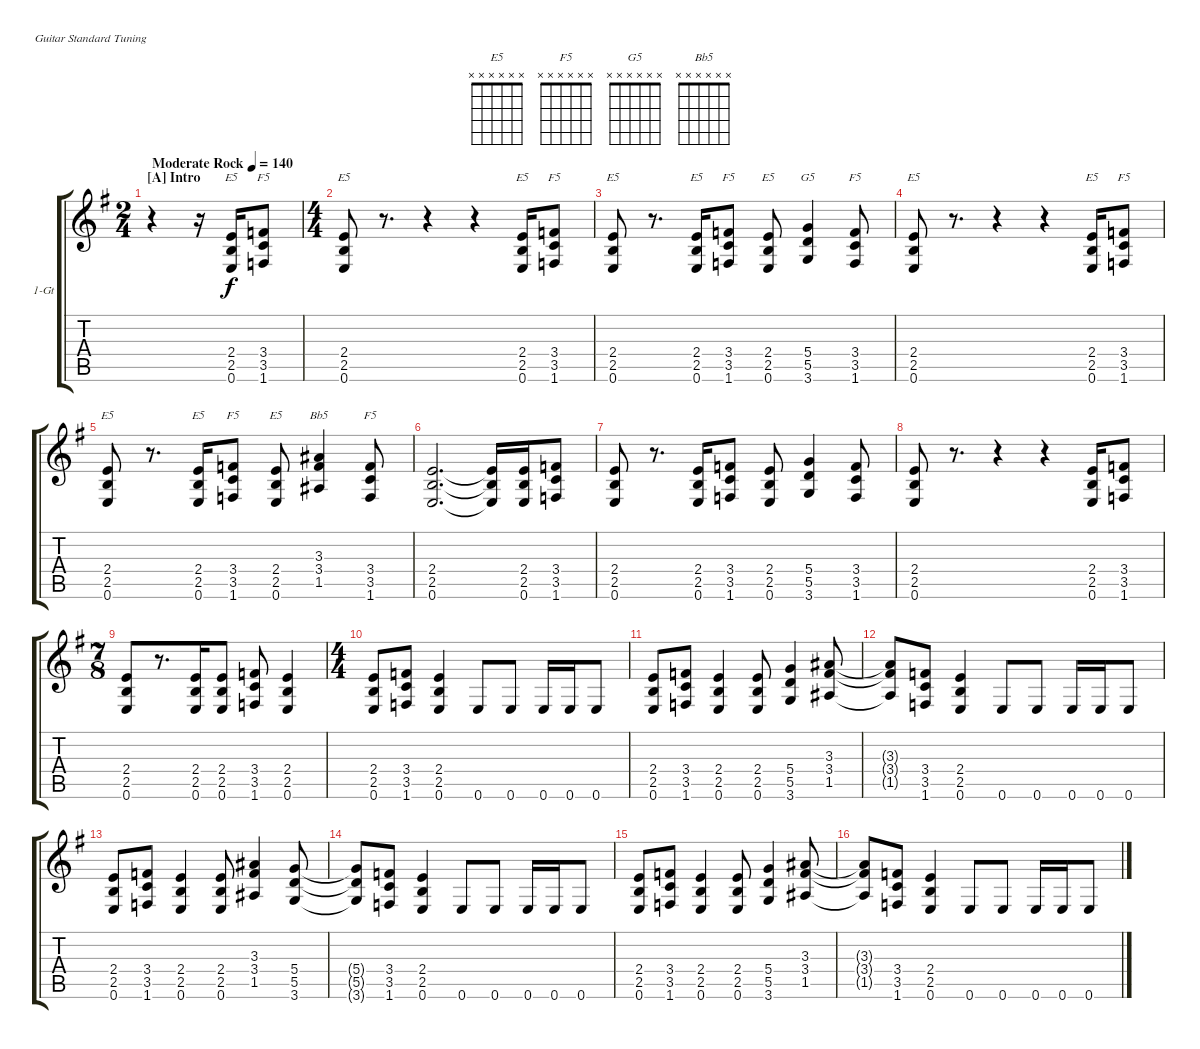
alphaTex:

\bracketExtendMode groupsimilarinstruments
\firstSystemTrackNameOrientation horizontal
\otherSystemsTrackNameOrientation horizontal
\track ("1-Gt" "1-Gt") {instrument distortionguitar}
\staff {score tabs}
\tuning (E4 B3 G3 D3 A2 E2)
\chord ("E5" x x x x x x)
\chord ("F5" x x x x x x)
\chord ("G5" x x x x x x)
\chord ("Bb5" x x x x x x)
\ts (2 4)
\section ("A" "Intro")
\tempo (140 "Moderate Rock")
\clef g2
\scale
1.08575
\ks g
r.4{dy f instrument distortionguitar} r.16 (2.4 2.5 0.6).16{ch "E5"} (3.4 3.5 1.6).8{ch "F5"} |
\ts (4 4)
\scale
0.91425 (2.4 2.5 0.6).8{ch "E5"} r.8{d} r.4 r.4 (2.4 2.5 0.6).16{ch "E5"} (3.4 3.5 1.6).8{ch "F5"} |
\scale
1.05549 (2.4 2.5 0.6).8{ch "E5"} r.8{d} (2.4 2.5 0.6).16{ch "E5"} (3.4 3.5 1.6).8{ch "F5"} (2.4 2.5 0.6).8{ch "E5"} (5.4 5.5 3.6).4{ch "G5"} (3.4 3.5 1.6).8{ch "F5"} |
\scale
0.944515 (2.4 2.5 0.6).8{ch "E5"} r.8{d} r.4 r.4 (2.4 2.5 0.6).16{ch "E5"} (3.4 3.5 1.6).8{ch "F5"} |
\scale
1.05549 (2.4 2.5 0.6).8{ch "E5"} r.8{d} (2.4 2.5 0.6).16{ch "E5"} (3.4 3.5 1.6).8{ch "F5"} (2.4 2.5 0.6).8{ch "E5"} (3.3 3.4 1.5).4{ch "Bb5"} (3.4 3.5 1.6).8{ch "F5"} |
\scale
0.944515 (2.4 2.5 0.6).2{d} (2.4{t} 2.5{t} 0.6{t}).16 (2.4 2.5 0.6).16 (3.4 3.5 1.6).8 |
\scale
1.05549 (2.4 2.5 0.6).8 r.8{d} (2.4 2.5 0.6).16 (3.4 3.5 1.6).8 (2.4 2.5 0.6).8 (5.4 5.5 3.6).4 (3.4 3.5 1.6).8 |
\scale
0.944515 (2.4 2.5 0.6).8 r.8{d} r.4 r.4 (2.4 2.5 0.6).16 (3.4 3.5 1.6).8 |
\ts (7 8)
\scale
1.08575 (2.4 2.5 0.6).8 r.8{d} (2.4 2.5 0.6).16 (2.4 2.5 0.6).8 (3.4 3.5 1.6).8 (2.4 2.5 0.6).4 |
\ts (4 4)
\scale
0.91425 (2.4 2.5 0.6).8 (3.4 3.5 1.6).8 (2.4 2.5 0.6).4 0.6.8 0.6.8 0.6.16 0.6.16 0.6.8 |
\scale
1.05549 (2.4 2.5 0.6).8 (3.4 3.5 1.6).8 (2.4 2.5 0.6).4 (2.4 2.5 0.6).8 (5.4 5.5 3.6).4 (3.3 3.4 1.5).8 |
\scale
0.944515 (3.3{t} 3.4{t} 1.5{t}).8 (3.4 3.5 1.6).8 (2.4 2.5 0.6).4 0.6.8 0.6.8 0.6.16 0.6.16 0.6.8 |
\scale
1.05549 (2.4 2.5 0.6).8 (3.4 3.5 1.6).8 (2.4 2.5 0.6).4 (2.4 2.5 0.6).8 (3.3 3.4 1.5).4 (5.4 5.5 3.6).8 |
\scale
0.944515 (5.4{t} 5.5{t} 3.6{t}).8 (3.4 3.5 1.6).8 (2.4 2.5 0.6).4 0.6.8 0.6.8 0.6.16 0.6.16 0.6.8 |
\scale
1.05549 (2.4 2.5 0.6).8 (3.4 3.5 1.6).8 (2.4 2.5 0.6).4 (2.4 2.5 0.6).8 (5.4 5.5 3.6).4 (3.3 3.4 1.5).8 |
\scale
0.944515 (3.3{t} 3.4{t} 1.5{t}).8 (3.4 3.5 1.6).8 (2.4 2.5 0.6).4 0.6.8 0.6.8 0.6.16 0.6.16 0.6.8
